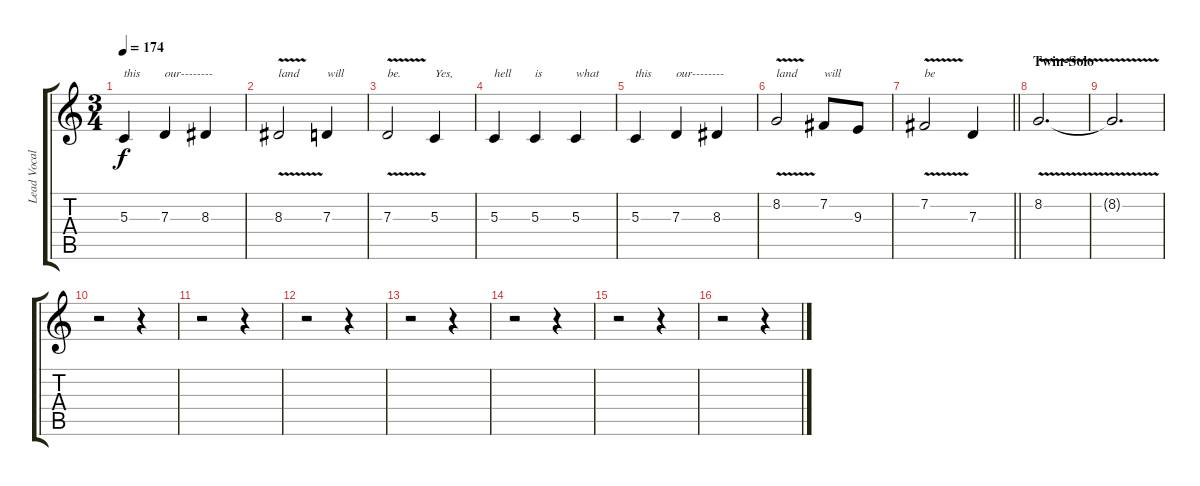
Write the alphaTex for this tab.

\track ("Lead Vocal+Lyrics" "Lead Vocal") {instrument clarinet}
\staff {score tabs}
\tuning (E4 B3 G3 D3 A2 E2) {hide}
\ts (3 4)
\tempo 174
\clef g2
\ks c
5.3.4{txt "this" dy f} 7.3.4{txt "our--------"} 8.3.4 |
8.3{v}.2{txt "land"} 7.3.4{txt "will"} |
7.3{v}.2{txt "be."} 5.3.4{txt "Yes,"} |
5.3.4{txt "hell"} 5.3.4{txt "is"} 5.3.4{txt "what"} |
5.3.4{txt "this"} 7.3.4{txt "our--------"} 8.3.4 |
8.2{v}.2{txt "land"} 7.2.8{txt "will"} 9.3.8 |
\barLineRight lightlight
7.2{v}.2{txt "be"} 7.3.4 |
\section ("" "Twin-Solo")
8.2{v}.2{d} |
8.2{t}.2{d volume 0} |
r.2 r.4 |
r.2 r.4 |
r.2 r.4 |
r.2 r.4 |
r.2 r.4 |
r.2 r.4 |
r.2 r.4
